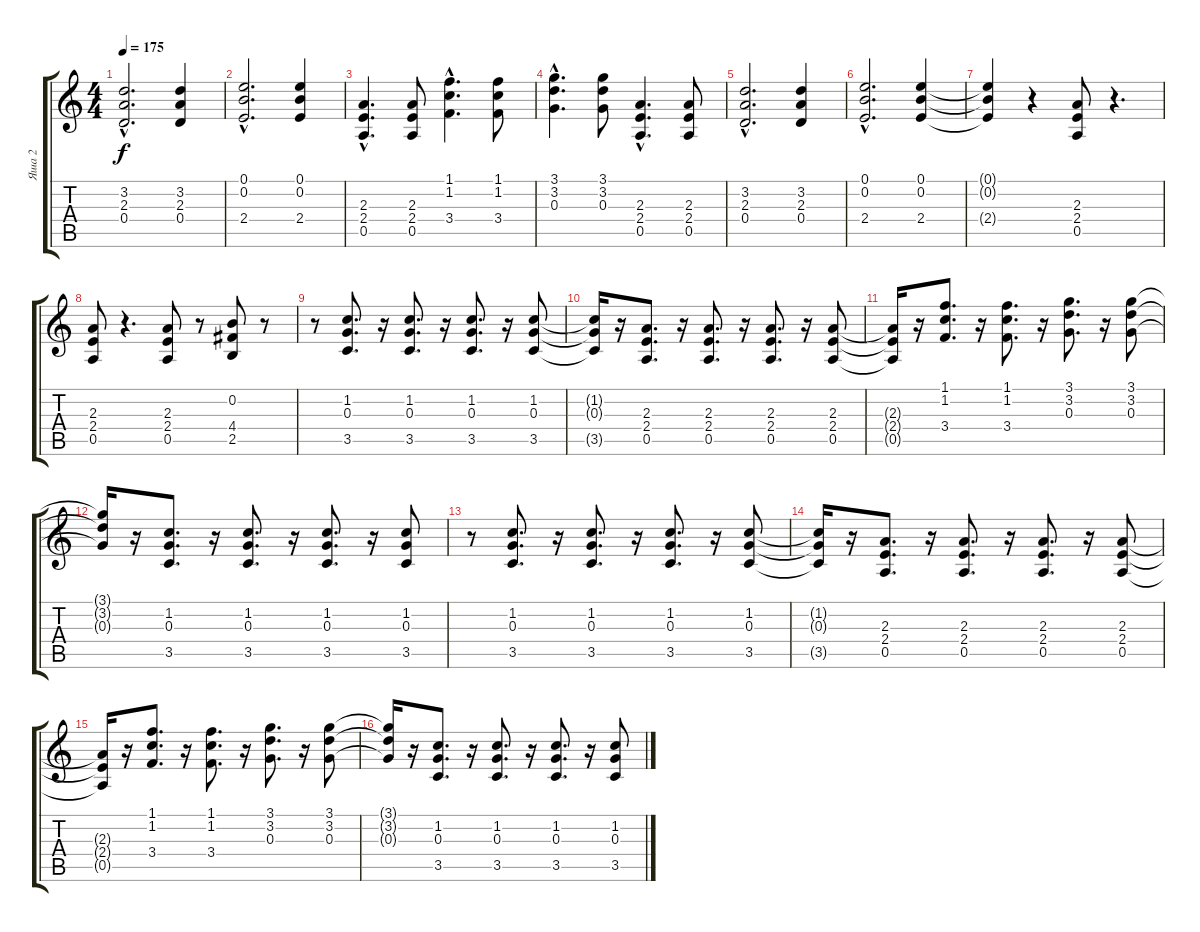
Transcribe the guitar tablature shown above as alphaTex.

\track ("Яша 2" "Яша 2") {instrument distortionguitar}
\staff {score tabs}
\tuning (E4 B3 G3 D3 A2 E2) {hide}
\ts (4 4)
\tempo 175
\clef g2
\ks c
(3.2{hac} 2.3{hac} 0.4{hac}).2{d dy f} (3.2 2.3 0.4).4 |
(0.1{hac} 0.2{hac} 2.4{hac}).2{d} (0.1 0.2 2.4).4 |
(2.3{hac} 2.4{hac} 0.5{hac}).4{d} (2.3 2.4 0.5).8 (1.1{hac} 1.2{hac} 3.4{hac}).4{d} (1.1 1.2 3.4).8 |
(3.1{hac} 3.2{hac} 0.3{hac}).4{d} (3.1 3.2 0.3).8 (2.3{hac} 2.4{hac} 0.5{hac}).4{d} (2.3 2.4 0.5).8 |
(3.2{hac} 2.3{hac} 0.4{hac}).2{d} (3.2 2.3 0.4).4 |
(0.1{hac} 0.2{hac} 2.4{hac}).2{d} (0.1 0.2 2.4).4 |
(0.1{t} 0.2{t} 2.4{t}).4 r.4 (2.3 2.4 0.5).8 r.4{d} |
(2.3 2.4 0.5).8 r.4{d} (2.3 2.4 0.5).8 r.8 (0.2 4.4 2.5).8 r.8 |
r.8 (1.2 0.3 3.5).8{d} r.16 (1.2 0.3 3.5).8{d} r.16 (1.2 0.3 3.5).8{d} r.16 (1.2 0.3 3.5).8 |
(1.2{t} 0.3{t} 3.5{t}).16 r.16 (2.3 2.4 0.5).8{d} r.16 (2.3 2.4 0.5).8{d} r.16 (2.3 2.4 0.5).8{d} r.16 (2.3 2.4 0.5).8 |
(2.3{t} 2.4{t} 0.5{t}).16 r.16 (1.1 1.2 3.4).8{d} r.16 (1.1 1.2 3.4).8{d} r.16 (3.1 3.2 0.3).8{d} r.16 (3.1 3.2 0.3).8 |
(3.1{t} 3.2{t} 0.3{t}).16 r.16 (1.2 0.3 3.5).8{d} r.16 (1.2 0.3 3.5).8{d} r.16 (1.2 0.3 3.5).8{d} r.16 (1.2 0.3 3.5).8 |
r.8 (1.2 0.3 3.5).8{d} r.16 (1.2 0.3 3.5).8{d} r.16 (1.2 0.3 3.5).8{d} r.16 (1.2 0.3 3.5).8 |
(1.2{t} 0.3{t} 3.5{t}).16 r.16 (2.3 2.4 0.5).8{d} r.16 (2.3 2.4 0.5).8{d} r.16 (2.3 2.4 0.5).8{d} r.16 (2.3 2.4 0.5).8 |
(2.3{t} 2.4{t} 0.5{t}).16 r.16 (1.1 1.2 3.4).8{d} r.16 (1.1 1.2 3.4).8{d} r.16 (3.1 3.2 0.3).8{d} r.16 (3.1 3.2 0.3).8 |
(3.1{t} 3.2{t} 0.3{t}).16 r.16 (1.2 0.3 3.5).8{d} r.16 (1.2 0.3 3.5).8{d} r.16 (1.2 0.3 3.5).8{d} r.16 (1.2 0.3 3.5).8
